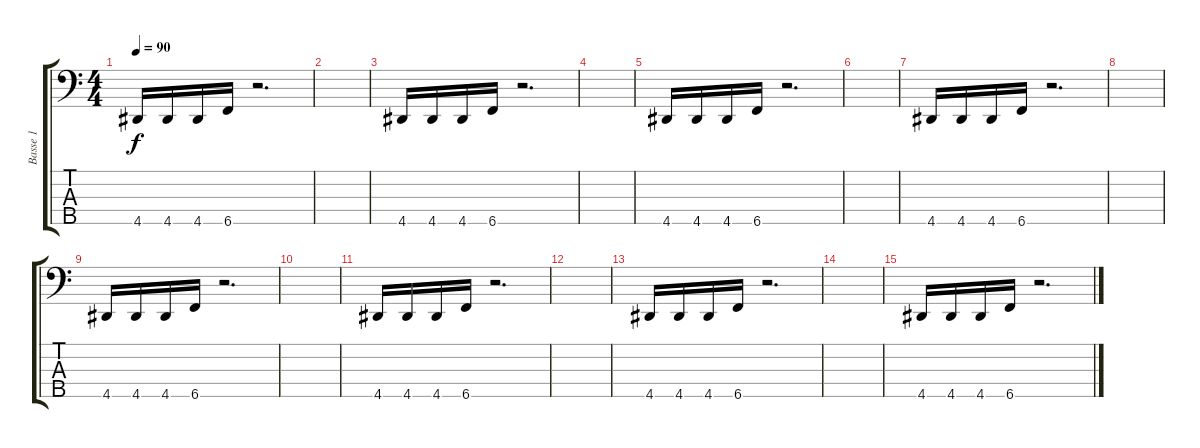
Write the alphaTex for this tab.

\track ("Basse 1" "Basse 1") {instrument synthbass2}
\staff {score tabs}
\tuning (G2 D2 A1 E1 B0) {hide}
\ts (4 4)
\tempo 90
\clef f4
\ks c
4.5.16{dy f} 4.5.16 4.5.16 6.5.16 r.2{d} |
|
4.5.16 4.5.16 4.5.16 6.5.16 r.2{d} |
|
4.5.16 4.5.16 4.5.16 6.5.16 r.2{d} |
|
4.5.16 4.5.16 4.5.16 6.5.16 r.2{d} |
|
4.5.16 4.5.16 4.5.16 6.5.16 r.2{d} |
|
4.5.16 4.5.16 4.5.16 6.5.16 r.2{d} |
|
4.5.16 4.5.16 4.5.16 6.5.16 r.2{d} |
|
4.5.16 4.5.16 4.5.16 6.5.16 r.2{d}
